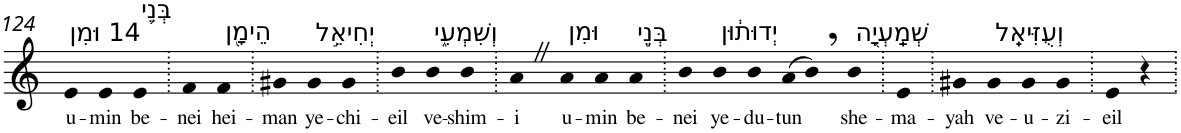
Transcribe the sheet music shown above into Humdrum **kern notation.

**kern	**text
*part1	*part1
*staff1	*staff1
*I"Piano	*
*I'Pno	*
!!LO:PB:g=z
*clefG2	*
*k[]	*
=124	=124
!LO:TX:a:t=14 וּמִן	!
!	!LO:LY:b
4e	u-
!	!LO:LY:b
4e	-min
!LO:TX:a:t=בְּנֵ֥י	!
!	!LO:LY:b
4e	be-
=125.	=125.
!	!LO:LY:b
4f	-nei
!LO:TX:a:t=הֵימָ֖ן	!
!	!LO:LY:b
4f	hei-
=126.	=126.
!	!LO:LY:b
4g#X	-man
!LO:TX:a:t=יְחִיאֵ֣ל	!
!	!LO:LY:b
4g#	ye-
!	!LO:LY:b
4g#	-chi-
=127.	=127.
!	!LO:LY:b
4b	-eil
!LO:TX:a:t=וְשִׁמְעִ֑י	!
!	!LO:LY:b
4b	ve-
!	!LO:LY:b
4b	-shim-
=128.	=128.
!	!LO:LY:b
4aZ	-i
!LO:TX:a:t=וּמִן	!
!	!LO:LY:b
4a	u-
!	!LO:LY:b
4a	-min
!LO:TX:a:t=בְּנֵ֣י	!
!	!LO:LY:b
4a	be-
=129.	=129.
!	!LO:LY:b
4b	-nei
!LO:TX:a:t=יְדוּת֔וּן	!
!	!LO:LY:b
4b	ye-
!	!LO:LY:b
4b	-du-
!	!LO:LY:b
(>8a	-tun
8b,)	.
!LO:TX:a:t=שְׁמַֽעְיָ֖ה	!
!	!LO:LY:b
4b	she-
=130.	=130.
!	!LO:LY:b
4e	-ma-
=131.	=131.
!	!LO:LY:b
4g#X	-yah
!LO:TX:a:t=וְעֻזִּיאֵֽל	!
!	!LO:LY:b
4g#	ve-
!	!LO:LY:b
4g#	-u-
!	!LO:LY:b
4g#	-zi-
=132.	=132.
!	!LO:LY:b
4e	-eil
4r	.
=.	=.
*-	*-
